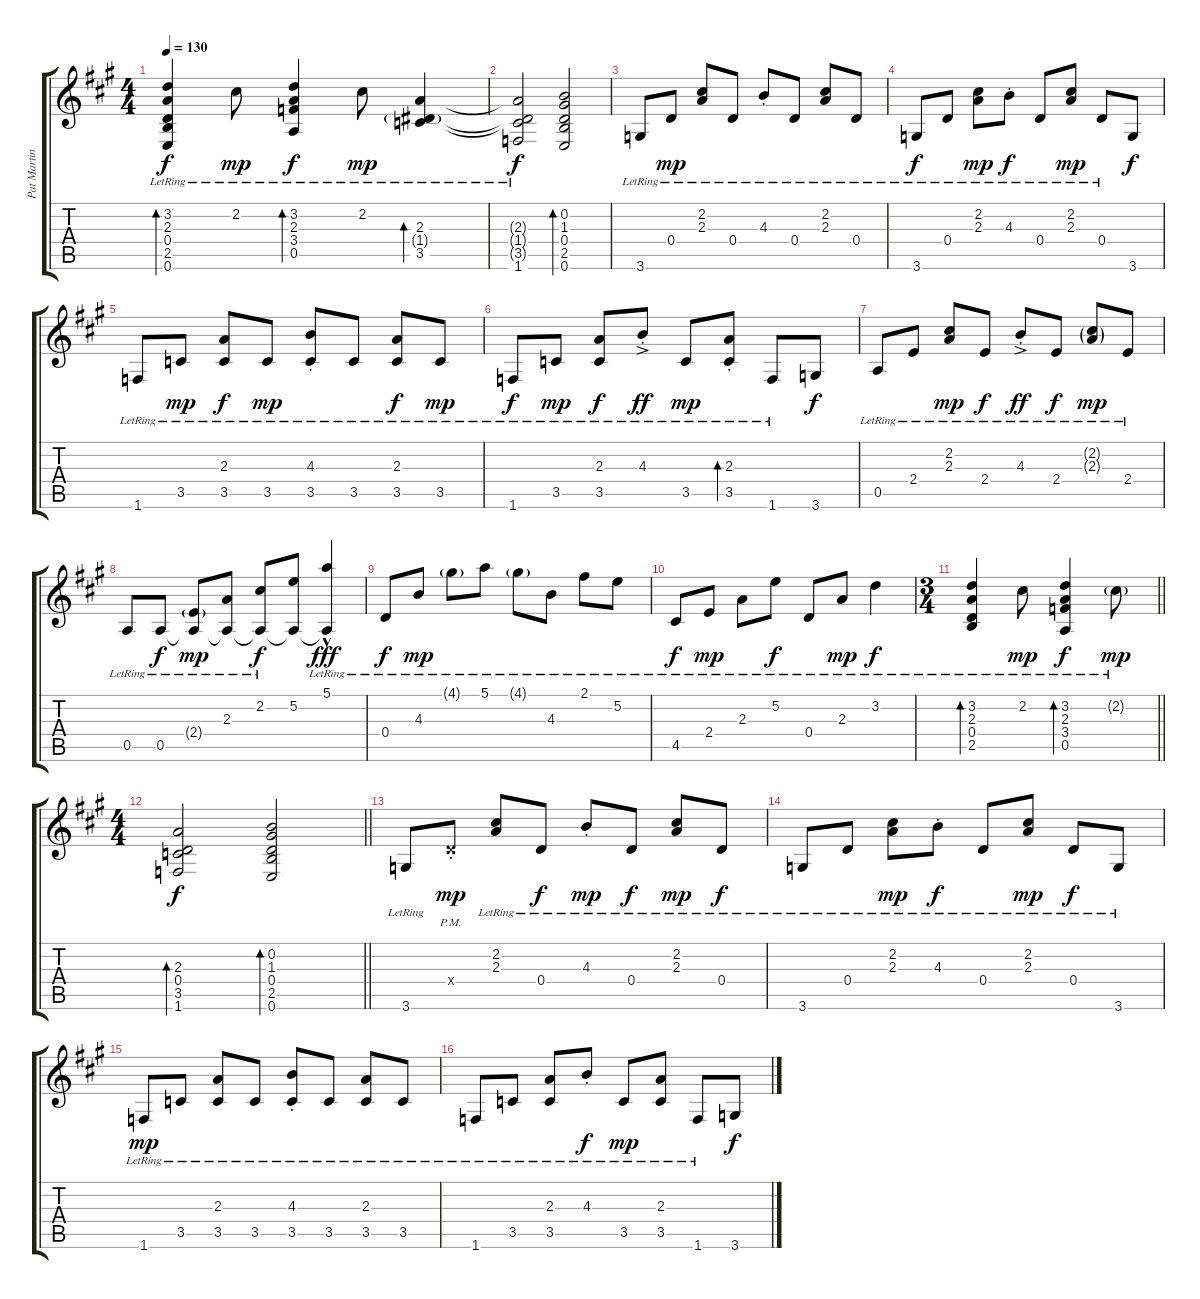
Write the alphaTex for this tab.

\track ("Pat Martino-PM's box tone" "Pat Martin") {instrument acousticbass}
\staff {score tabs}
\tuning (E4 B3 G3 D3 A2 E2) {hide}
\ts (4 4)
\tempo 130
\clef g2
\ks a
(3.2{lr} 2.3{lr} 0.4{lr} 2.5{lr} 0.6{lr}).4{bd 30 dy f} 2.2{lr}.8{dy mp} (3.2{lr} 2.3{lr} 3.4{lr} 0.5{lr}).4{bd 30 dy f} 2.2{lr}.8{dy mp} (2.3{lr} 1.4{g lr} 3.5{lr}).4{bd 30} |
(2.3{t} 1.4{t} 3.5{t} 1.6{lr}).2{dy f} (0.2 1.3 0.4 2.5 0.6).2{bd 30} |
3.6{lr}.8 0.4{lr}.8{dy mp} (2.2{lr} 2.3{lr}).8 0.4{lr}.8 4.3{st lr}.8 0.4{lr}.8 (2.2{lr} 2.3{lr}).8 0.4{lr}.8 |
3.6{lr}.8{dy f} 0.4{lr}.8 (2.2{lr} 2.3{lr}).8{dy mp} 4.3{st lr}.8{dy f} 0.4{lr}.8 (2.2{lr} 2.3{lr}).8{dy mp} 0.4{lr}.8 3.6.8{dy f} |
1.6{lr}.8 3.5{lr}.8{dy mp} (2.3{lr} 3.5{lr}).8{dy f} 3.5{lr}.8{dy mp} (4.3{st lr} 3.5{st lr}).8 3.5{lr}.8 (2.3{lr} 3.5{lr}).8{dy f} 3.5{lr}.8{dy mp} |
1.6{lr}.8{dy f} 3.5{lr}.8{dy mp} (2.3{lr} 3.5{lr}).8{dy f} 4.3{ac st lr}.8{dy ff} 3.5{lr}.8{dy mp} (2.3{st lr} 3.5{st lr}).8{bd 30} 1.6{lr}.8 3.6.8{dy f} |
0.5{lr}.8 2.4{lr}.8 (2.2{lr} 2.3{lr}).8{dy mp} 2.4{lr}.8{dy f} 4.3{ac st lr}.8{dy ff} 2.4{lr}.8{dy f} (2.2{g lr} 2.3{g lr}).8{dy mp} 2.4{lr}.8 |
0.5{lr}.8 0.5{lr}.8{dy f} (2.4{g lr} 0.5{t}).8{dy mp} (2.3{lr} 0.5{t}).8 (2.2{lr} 0.5{t}).8{dy f} (5.2 0.5{t}).8 (5.1{hac lr} 0.5{t}).4{dy fff} |
0.4{lr}.8{dy f} 4.3{lr}.8{dy mp} 4.1{g lr}.8 5.1{lr}.8 4.1{g lr}.8 4.3{lr}.8 2.1{lr}.8 5.2{lr}.8 |
4.5{lr}.8{dy f} 2.4{lr}.8{dy mp} 2.3{lr}.8 5.2{lr}.8{dy f} 0.4{lr}.8 2.3{lr}.8{dy mp} 3.2{lr}.4{dy f} |
\ts (3 4)
\barLineRight lightlight
(3.2{lr} 2.3{lr} 0.4{lr} 2.5{lr}).4{bd 30} 2.2{lr}.8{dy mp} (3.2{lr} 2.3{lr} 3.4{lr} 0.5{lr}).4{bd 30 dy f} 2.2{g lr}.8{dy mp} |
\ts (4 4)
\barLineRight lightlight
(2.3 0.4 3.5 1.6).2{bd 30 dy f} (0.2 1.3 0.4 2.5 0.6).2{bd 30} |
3.6{lr}.8 0.4{pm st x}.8{dy mp} (2.2{lr} 2.3{lr}).8 0.4{lr}.8{dy f} 4.3{st lr}.8{dy mp} 0.4{lr}.8{dy f} (2.2{lr} 2.3{lr}).8{dy mp} 0.4{lr}.8{dy f} |
3.6{lr}.8 0.4{lr}.8 (2.2{lr} 2.3{lr}).8{dy mp} 4.3{st lr}.8{dy f} 0.4{lr}.8 (2.2{lr} 2.3{lr}).8{dy mp} 0.4{lr}.8{dy f} 3.6{lr}.8 |
1.6{lr}.8{dy mp} 3.5{lr}.8 (2.3{lr} 3.5{lr}).8 3.5{lr}.8 (4.3{st lr} 3.5{st lr}).8 3.5{lr}.8 (2.3{lr} 3.5{lr}).8 3.5{lr}.8 |
1.6{lr}.8 3.5{lr}.8 (2.3{lr} 3.5{lr}).8 4.3{st lr}.8{dy f} 3.5{lr}.8{dy mp} (2.3{lr} 3.5{lr}).8 1.6{lr}.8 3.6.8{dy f}
